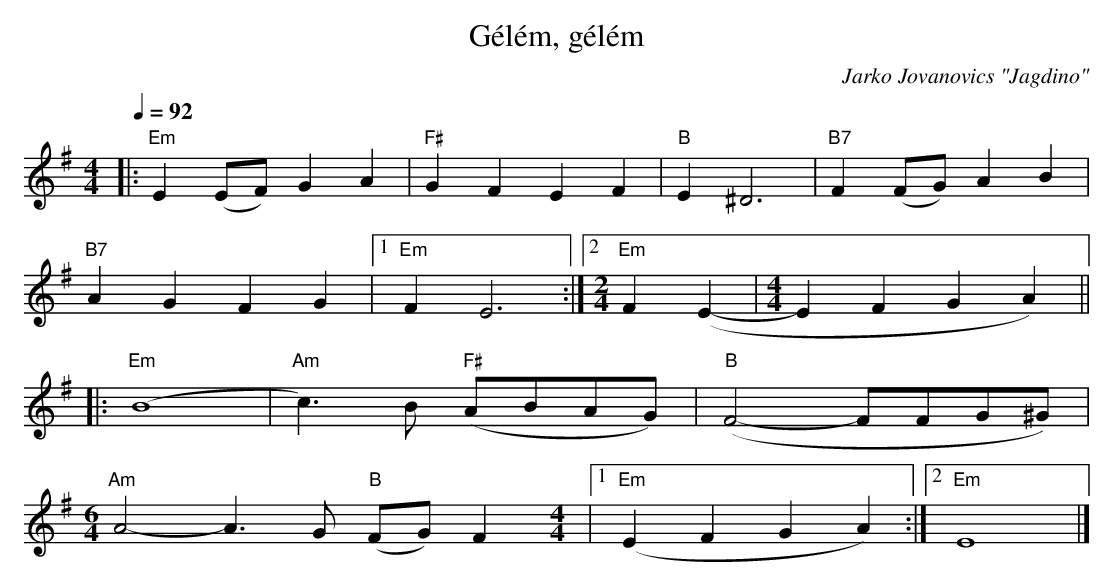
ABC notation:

X:1
T:G\'el\'em, g\'el\'em
C:Jarko Jovanovics "Jagdino"
Q:1/4=92
M:4/4
L:1/8
K:Em
|: "Em"E2 (EF) G2 A2 | "F#"G2 F2 E2 F2 | "B"E2 ^D6 | "B7"F2 (FG) A2 B2 |
"B7"A2 G2 F2 G2 |1 "Em"F2 E6 :|2 [M:2/4][L:1/8] \
"Em"F2 (E2- | [M:4/4][L:1/8] \
E2 F2 G2 A2) ||
|: \
"Em"(B8 | "Am"c3) B "F#"(ABAG) | "B"(F4- FFG^G) |
[M:6/4][L:1/8] \
"Am"A4- A3 G "B"(FG) F2 [M:4/4][L:1/8] |1 \
"Em"(E2 F2 G2 A2) :|2 \
"Em"E8 |]
